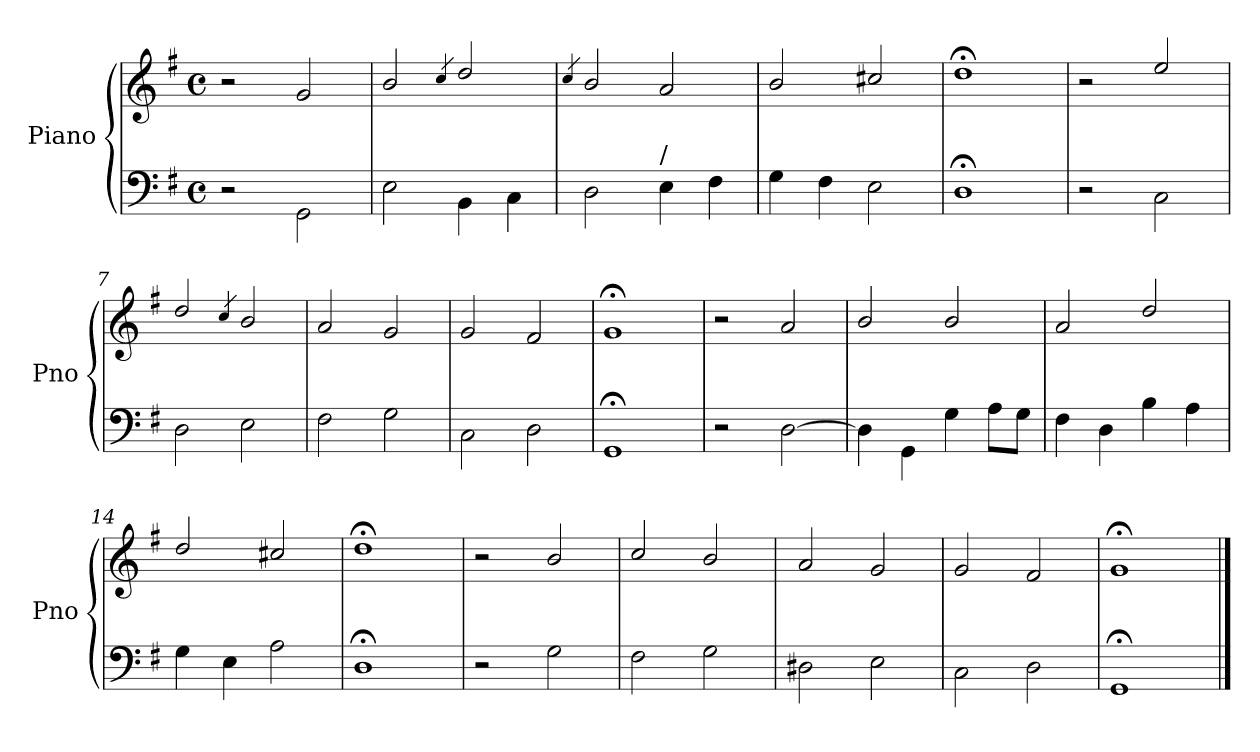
**kern	**kern
*part1	*part1
*staff2	*staff1
*I"Piano	*
*I'Pno	*
*clefF4	*clefG2
*k[f#]	*k[f#]
*G:	*G:
*M4/4	*M4/4
*met(c)	*met(c)
=1	=1
2r	2r
2GG\	2g/
=2	=2
2E\	2b/
.	4qcc/
4BB\	2dd/
4C\	.
=3	=3
.	4qcc/
2D\	2b/
!LO:TX:a:t=/	!
4E\	2a/
4F#\	.
=4	=4
4G\	2b/
4F#\	.
2E\	2cc#X/
=5	=5
1D;\	1dd;</
=6	=6
2r	2r
2C\	2ee/
=7	=7
2D\	2dd/
.	4qcc/
2E\	2b/
=8	=8
2F#\	2a/
2G\	2g/
=9	=9
2C\	2g/
2D\	2f#/
=10	=10
1GG;\	1g;</
!!LO:LB:g=z
=11	=11
2r	2r
[<2D\	2a/
=12	=12
4D\]	2b/
4GG\	.
4G\	2b/
8A\L	.
8G\J	.
=13	=13
4F#\	2a/
4D\	.
4B\	2dd/
4A\	.
=14	=14
4G\	2dd/
4E\	.
2A\	2cc#X/
=15	=15
1D;\	1dd;</
=16	=16
2r	2r
2G\	2b/
=17	=17
2F#\	2cc/
2G\	2b/
=18	=18
2D#X\	2a/
2E\	2g/
=19	=19
2C\	2g/
2D\	2f#/
=20	=20
1GG;\	1g;</
==	==
*-	*-
